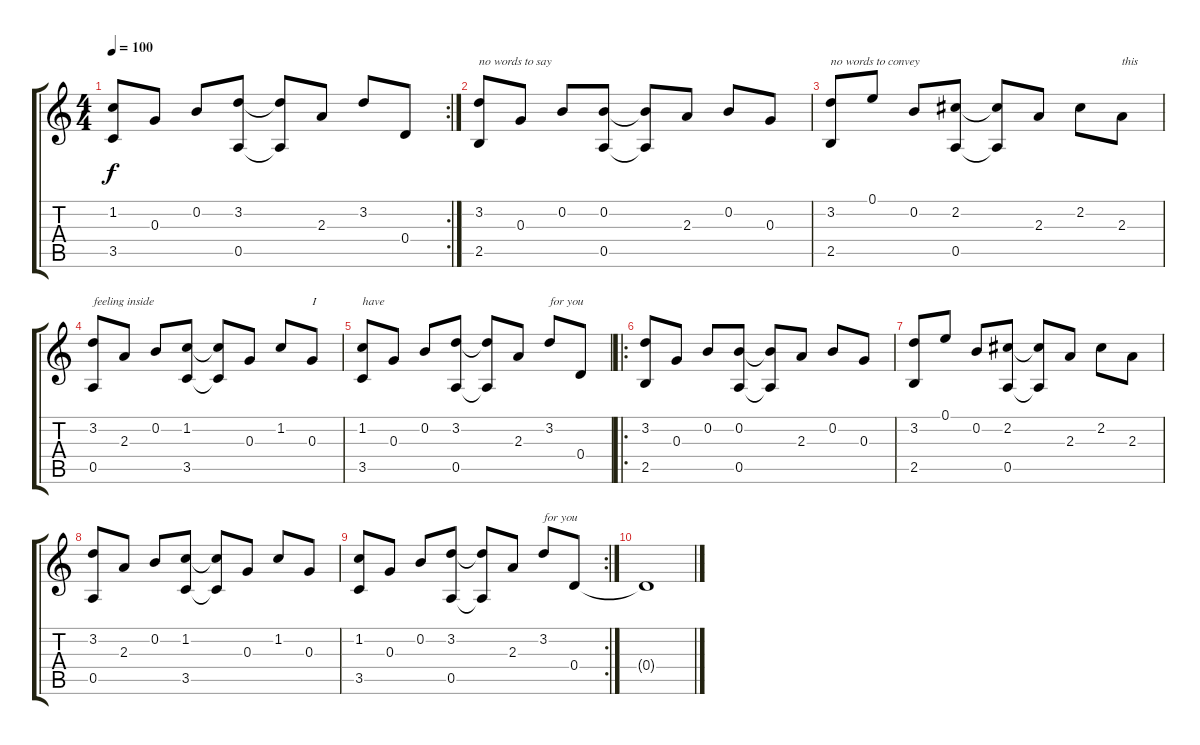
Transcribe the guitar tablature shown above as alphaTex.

\track "" {instrument acousticguitarsteel}
\staff {score tabs}
\tuning (E4 B3 G3 D3 A2 E2) {hide}
\rc 2
\ts (4 4)
\tempo 100
\clef g2
\ks c
(1.2 3.5).8{dy f} 0.3.8 0.2.8 (3.2 0.5).8 (3.2{t} 0.5{t}).8 2.3.8 3.2.8 0.4.8 |
(3.2 2.5).8{txt "no words to say"} 0.3.8 0.2.8 (0.2 0.5).8 (0.2{t} 0.5{t}).8 2.3.8 0.2.8 0.3.8 |
(3.2 2.5).8{txt "no words to convey"} 0.1.8 0.2.8 (2.2 0.5).8 (2.2{t} 0.5{t}).8 2.3.8 2.2.8 2.3.8{txt "this"} |
(3.2 0.5).8{txt "feeling inside"} 2.3.8 0.2.8 (1.2 3.5).8 (1.2{t} 3.5{t}).8 0.3.8 1.2.8 0.3.8{txt "I"} |
(1.2 3.5).8{txt "have"} 0.3.8 0.2.8 (3.2 0.5).8 (3.2{t} 0.5{t}).8 2.3.8 3.2.8{txt "for you"} 0.4.8 |
\ro
(3.2 2.5).8 0.3.8 0.2.8 (0.2 0.5).8 (0.2{t} 0.5{t}).8 2.3.8 0.2.8 0.3.8 |
(3.2 2.5).8 0.1.8 0.2.8 (2.2 0.5).8 (2.2{t} 0.5{t}).8 2.3.8 2.2.8 2.3.8 |
(3.2 0.5).8 2.3.8 0.2.8 (1.2 3.5).8 (1.2{t} 3.5{t}).8 0.3.8 1.2.8 0.3.8 |
\rc 2
(1.2 3.5).8 0.3.8 0.2.8 (3.2 0.5).8 (3.2{t} 0.5{t}).8 2.3.8 3.2.8{txt "for you"} 0.4.8 |
0.4{t}.1
